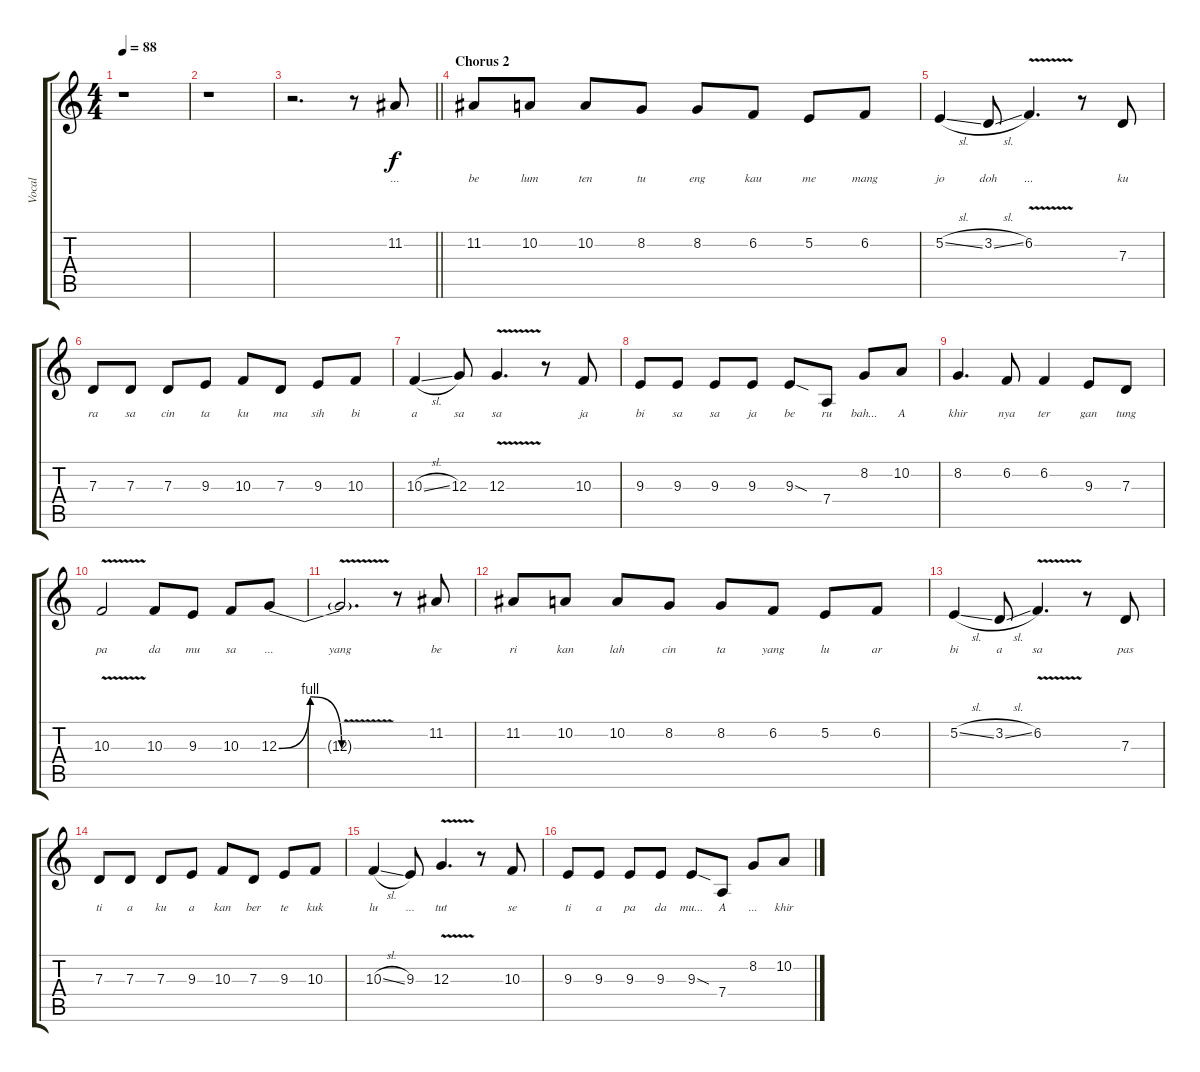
\track ("Vocal" "Vocal") {instrument oboe}
\staff {score tabs}
\tuning (E4 B3 G3 D3 A2 E2) {hide}
\ts (4 4)
\tempo 88
\clef g2
\ks c
r.1{dy mp} |
r.1 |
\barLineRight lightlight
r.2{d} r.8 11.2.8{lyrics (0 "...") lyrics (1 "") lyrics (2 "") lyrics (3 "") lyrics (4 "") dy f} |
\section ("" "Chorus 2")
11.2.8{lyrics (0 "be") lyrics (1 "") lyrics (2 "") lyrics (3 "") lyrics (4 "")} 10.2.8{lyrics (0 "lum") lyrics (1 "") lyrics (2 "") lyrics (3 "") lyrics (4 "")} 10.2.8{lyrics (0 "ten") lyrics (1 "") lyrics (2 "") lyrics (3 "") lyrics (4 "")} 8.2.8{lyrics (0 "tu") lyrics (1 "") lyrics (2 "") lyrics (3 "") lyrics (4 "")} 8.2.8{lyrics (0 "eng") lyrics (1 "") lyrics (2 "") lyrics (3 "") lyrics (4 "")} 6.2.8{lyrics (0 "kau") lyrics (1 "") lyrics (2 "") lyrics (3 "") lyrics (4 "")} 5.2.8{lyrics (0 "me") lyrics (1 "") lyrics (2 "") lyrics (3 "") lyrics (4 "")} 6.2.8{lyrics (0 "mang") lyrics (1 "") lyrics (2 "") lyrics (3 "") lyrics (4 "")} |
5.2{sl}.4{lyrics (0 "jo") lyrics (1 "") lyrics (2 "") lyrics (3 "") lyrics (4 "")} 3.2{sl}.8{lyrics (0 "doh") lyrics (1 "") lyrics (2 "") lyrics (3 "") lyrics (4 "")} 6.2{v}.4{d lyrics (0 "...") lyrics (1 "") lyrics (2 "") lyrics (3 "") lyrics (4 "")} r.8 7.3.8{lyrics (0 "ku") lyrics (1 "") lyrics (2 "") lyrics (3 "") lyrics (4 "")} |
7.3.8{lyrics (0 "ra") lyrics (1 "") lyrics (2 "") lyrics (3 "") lyrics (4 "")} 7.3.8{lyrics (0 "sa") lyrics (1 "") lyrics (2 "") lyrics (3 "") lyrics (4 "")} 7.3.8{lyrics (0 "cin") lyrics (1 "") lyrics (2 "") lyrics (3 "") lyrics (4 "")} 9.3.8{lyrics (0 "ta") lyrics (1 "") lyrics (2 "") lyrics (3 "") lyrics (4 "")} 10.3.8{lyrics (0 "ku") lyrics (1 "") lyrics (2 "") lyrics (3 "") lyrics (4 "")} 7.3.8{lyrics (0 "ma") lyrics (1 "") lyrics (2 "") lyrics (3 "") lyrics (4 "")} 9.3.8{lyrics (0 "sih") lyrics (1 "") lyrics (2 "") lyrics (3 "") lyrics (4 "")} 10.3.8{lyrics (0 "bi") lyrics (1 "") lyrics (2 "") lyrics (3 "") lyrics (4 "")} |
10.3{sl}.4{lyrics (0 "a") lyrics (1 "") lyrics (2 "") lyrics (3 "") lyrics (4 "")} 12.3.8{lyrics (0 "sa") lyrics (1 "") lyrics (2 "") lyrics (3 "") lyrics (4 "")} 12.3{v}.4{d lyrics (0 "sa") lyrics (1 "") lyrics (2 "") lyrics (3 "") lyrics (4 "")} r.8 10.3.8{lyrics (0 "ja") lyrics (1 "") lyrics (2 "") lyrics (3 "") lyrics (4 "")} |
9.3.8{lyrics (0 "bi") lyrics (1 "") lyrics (2 "") lyrics (3 "") lyrics (4 "")} 9.3.8{lyrics (0 "sa") lyrics (1 "") lyrics (2 "") lyrics (3 "") lyrics (4 "")} 9.3.8{lyrics (0 "sa") lyrics (1 "") lyrics (2 "") lyrics (3 "") lyrics (4 "")} 9.3.8{lyrics (0 "ja") lyrics (1 "") lyrics (2 "") lyrics (3 "") lyrics (4 "")} 9.3{sod}.8{lyrics (0 "be") lyrics (1 "") lyrics (2 "") lyrics (3 "") lyrics (4 "")} 7.4.8{lyrics (0 "ru") lyrics (1 "") lyrics (2 "") lyrics (3 "") lyrics (4 "")} 8.2.8{lyrics (0 "bah...") lyrics (1 "") lyrics (2 "") lyrics (3 "") lyrics (4 "")} 10.2.8{lyrics (0 "A") lyrics (1 "") lyrics (2 "") lyrics (3 "") lyrics (4 "")} |
8.2.4{d lyrics (0 "khir") lyrics (1 "") lyrics (2 "") lyrics (3 "") lyrics (4 "")} 6.2.8{lyrics (0 "nya") lyrics (1 "") lyrics (2 "") lyrics (3 "") lyrics (4 "")} 6.2.4{lyrics (0 "ter") lyrics (1 "") lyrics (2 "") lyrics (3 "") lyrics (4 "")} 9.3.8{lyrics (0 "gan") lyrics (1 "") lyrics (2 "") lyrics (3 "") lyrics (4 "")} 7.3.8{lyrics (0 "tung") lyrics (1 "") lyrics (2 "") lyrics (3 "") lyrics (4 "")} |
10.3{v}.2{lyrics (0 "pa") lyrics (1 "") lyrics (2 "") lyrics (3 "") lyrics (4 "")} 10.3.8{lyrics (0 "da") lyrics (1 "") lyrics (2 "") lyrics (3 "") lyrics (4 "")} 9.3.8{lyrics (0 "mu") lyrics (1 "") lyrics (2 "") lyrics (3 "") lyrics (4 "")} 10.3.8{lyrics (0 "sa") lyrics (1 "") lyrics (2 "") lyrics (3 "") lyrics (4 "")} 12.3{be (bendrelease 0 0 10 4 50 4 60 0)}.8{lyrics (0 "...") lyrics (1 "") lyrics (2 "") lyrics (3 "") lyrics (4 "")} |
12.3{v t}.2{d lyrics (0 "yang") lyrics (1 "") lyrics (2 "") lyrics (3 "") lyrics (4 "")} r.8 11.2.8{lyrics (0 "be") lyrics (1 "") lyrics (2 "") lyrics (3 "") lyrics (4 "")} |
11.2.8{lyrics (0 "ri") lyrics (1 "") lyrics (2 "") lyrics (3 "") lyrics (4 "")} 10.2.8{lyrics (0 "kan") lyrics (1 "") lyrics (2 "") lyrics (3 "") lyrics (4 "")} 10.2.8{lyrics (0 "lah") lyrics (1 "") lyrics (2 "") lyrics (3 "") lyrics (4 "")} 8.2.8{lyrics (0 "cin") lyrics (1 "") lyrics (2 "") lyrics (3 "") lyrics (4 "")} 8.2.8{lyrics (0 "ta") lyrics (1 "") lyrics (2 "") lyrics (3 "") lyrics (4 "")} 6.2.8{lyrics (0 "yang") lyrics (1 "") lyrics (2 "") lyrics (3 "") lyrics (4 "")} 5.2.8{lyrics (0 "lu") lyrics (1 "") lyrics (2 "") lyrics (3 "") lyrics (4 "")} 6.2.8{lyrics (0 "ar") lyrics (1 "") lyrics (2 "") lyrics (3 "") lyrics (4 "")} |
5.2{sl}.4{lyrics (0 "bi") lyrics (1 "") lyrics (2 "") lyrics (3 "") lyrics (4 "")} 3.2{sl}.8{lyrics (0 "a") lyrics (1 "") lyrics (2 "") lyrics (3 "") lyrics (4 "")} 6.2{v}.4{d lyrics (0 "sa") lyrics (1 "") lyrics (2 "") lyrics (3 "") lyrics (4 "")} r.8 7.3.8{lyrics (0 "pas") lyrics (1 "") lyrics (2 "") lyrics (3 "") lyrics (4 "")} |
7.3.8{lyrics (0 "ti") lyrics (1 "") lyrics (2 "") lyrics (3 "") lyrics (4 "")} 7.3.8{lyrics (0 "a") lyrics (1 "") lyrics (2 "") lyrics (3 "") lyrics (4 "")} 7.3.8{lyrics (0 "ku") lyrics (1 "") lyrics (2 "") lyrics (3 "") lyrics (4 "")} 9.3.8{lyrics (0 "a") lyrics (1 "") lyrics (2 "") lyrics (3 "") lyrics (4 "")} 10.3.8{lyrics (0 "kan") lyrics (1 "") lyrics (2 "") lyrics (3 "") lyrics (4 "")} 7.3.8{lyrics (0 "ber") lyrics (1 "") lyrics (2 "") lyrics (3 "") lyrics (4 "")} 9.3.8{lyrics (0 "te") lyrics (1 "") lyrics (2 "") lyrics (3 "") lyrics (4 "")} 10.3.8{lyrics (0 "kuk") lyrics (1 "") lyrics (2 "") lyrics (3 "") lyrics (4 "")} |
10.3{sl}.4{lyrics (0 "lu") lyrics (1 "") lyrics (2 "") lyrics (3 "") lyrics (4 "")} 9.3.8{lyrics (0 "...") lyrics (1 "") lyrics (2 "") lyrics (3 "") lyrics (4 "")} 12.3{v}.4{d lyrics (0 "tut") lyrics (1 "") lyrics (2 "") lyrics (3 "") lyrics (4 "")} r.8 10.3.8{lyrics (0 "se") lyrics (1 "") lyrics (2 "") lyrics (3 "") lyrics (4 "")} |
9.3.8{lyrics (0 "ti") lyrics (1 "") lyrics (2 "") lyrics (3 "") lyrics (4 "")} 9.3.8{lyrics (0 "a") lyrics (1 "") lyrics (2 "") lyrics (3 "") lyrics (4 "")} 9.3.8{lyrics (0 "pa") lyrics (1 "") lyrics (2 "") lyrics (3 "") lyrics (4 "")} 9.3.8{lyrics (0 "da") lyrics (1 "") lyrics (2 "") lyrics (3 "") lyrics (4 "")} 9.3{sod}.8{lyrics (0 "mu...") lyrics (1 "") lyrics (2 "") lyrics (3 "") lyrics (4 "")} 7.4.8{lyrics (0 "A") lyrics (1 "") lyrics (2 "") lyrics (3 "") lyrics (4 "")} 8.2.8{lyrics (0 "...") lyrics (1 "") lyrics (2 "") lyrics (3 "") lyrics (4 "")} 10.2.8{lyrics (0 "khir") lyrics (1 "") lyrics (2 "") lyrics (3 "") lyrics (4 "")}
